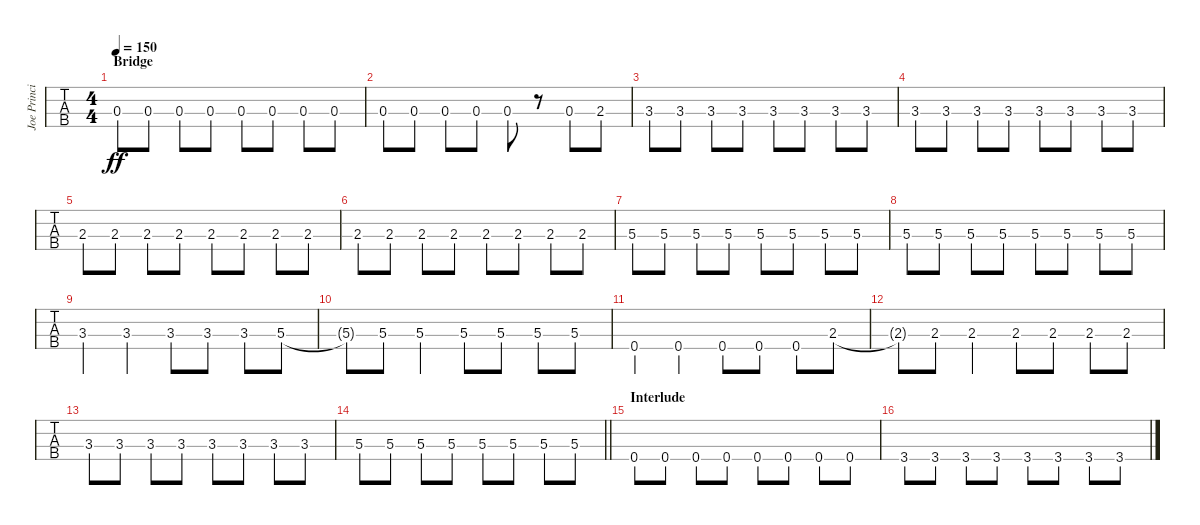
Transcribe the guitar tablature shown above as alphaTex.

\track ("Joe Principe - Bass" "Joe Princi") {instrument electricbassfinger}
\staff {tabs}
\tuning (Gb2 Db2 Ab1 Eb1) {hide}
\ts (4 4)
\section ("" "Bridge")
\tempo 150
\clef f4
\ks db
0.3.8{dy ff} 0.3.8 0.3.8 0.3.8 0.3.8 0.3.8 0.3.8 0.3.8 |
0.3.8 0.3.8 0.3.8 0.3.8 0.3.8 r.8 0.3.8 2.3.8 |
3.3.8 3.3.8 3.3.8 3.3.8 3.3.8 3.3.8 3.3.8 3.3.8 |
3.3.8 3.3.8 3.3.8 3.3.8 3.3.8 3.3.8 3.3.8 3.3.8 |
2.3.8 2.3.8 2.3.8 2.3.8 2.3.8 2.3.8 2.3.8 2.3.8 |
2.3.8 2.3.8 2.3.8 2.3.8 2.3.8 2.3.8 2.3.8 2.3.8 |
5.3.8 5.3.8 5.3.8 5.3.8 5.3.8 5.3.8 5.3.8 5.3.8 |
5.3.8 5.3.8 5.3.8 5.3.8 5.3.8 5.3.8 5.3.8 5.3.8 |
3.3.4 3.3.4 3.3.8 3.3.8 3.3.8 5.3.8 |
5.3{t}.8 5.3.8 5.3.4 5.3.8 5.3.8 5.3.8 5.3.8 |
0.4.4 0.4.4 0.4.8 0.4.8 0.4.8 2.3.8 |
2.3{t}.8 2.3.8 2.3.4 2.3.8 2.3.8 2.3.8 2.3.8 |
3.3.8 3.3.8 3.3.8 3.3.8 3.3.8 3.3.8 3.3.8 3.3.8 |
\barLineRight lightlight
5.3.8 5.3.8 5.3.8 5.3.8 5.3.8 5.3.8 5.3.8 5.3.8 |
\section ("" "Interlude")
0.4.8{volume 11} 0.4.8 0.4.8 0.4.8 0.4.8 0.4.8 0.4.8 0.4.8 |
3.4.8 3.4.8 3.4.8 3.4.8 3.4.8 3.4.8 3.4.8 3.4.8
